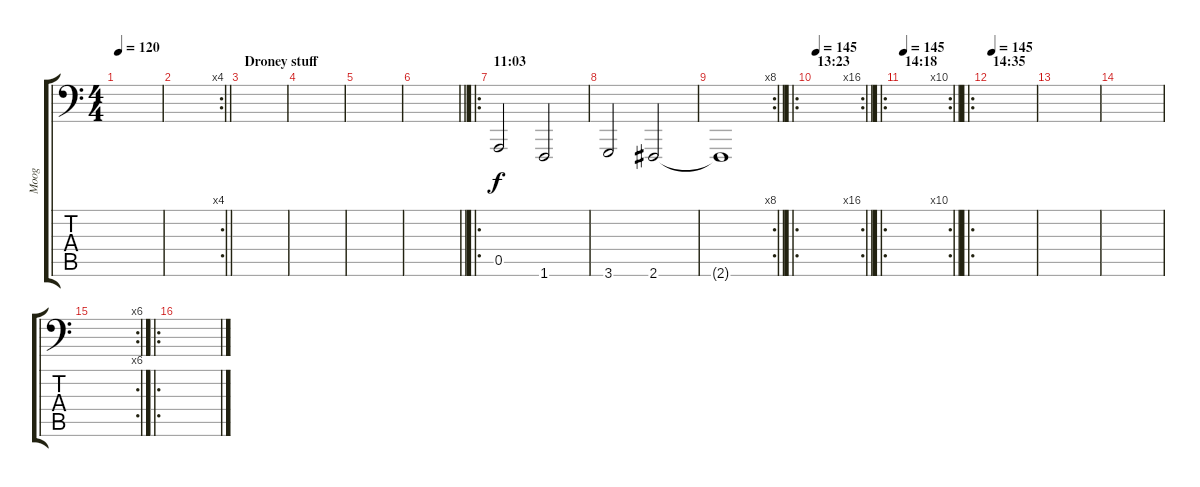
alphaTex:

\track ("Moog" "Moog") {instrument lead2sawtooth}
\staff {score tabs}
\tuning (E3 B2 G2 D2 A1 E1) {hide}
\ts (4 4)
\tempo 120
\clef f4
\ks c
|
\rc 4
\barLineRight lightlight
|
\section ("" "Droney stuff")
|
|
|
\barLineRight lightlight
|
\ro
\section ("" "11:03")
0.5.2 1.6.2 |
3.6.2 2.6.2 |
\rc 8
\barLineRight lightlight
2.6{t}.1 |
\ro
\rc 16
\section ("" "13:23")
\tempo 145
\barLineRight lightlight
|
\ro
\rc 10
\section ("" "14:18")
\tempo 145
\barLineRight lightlight
|
\ro
\section ("" "14:35")
\tempo 145
|
|
|
\rc 6
|
\ro
